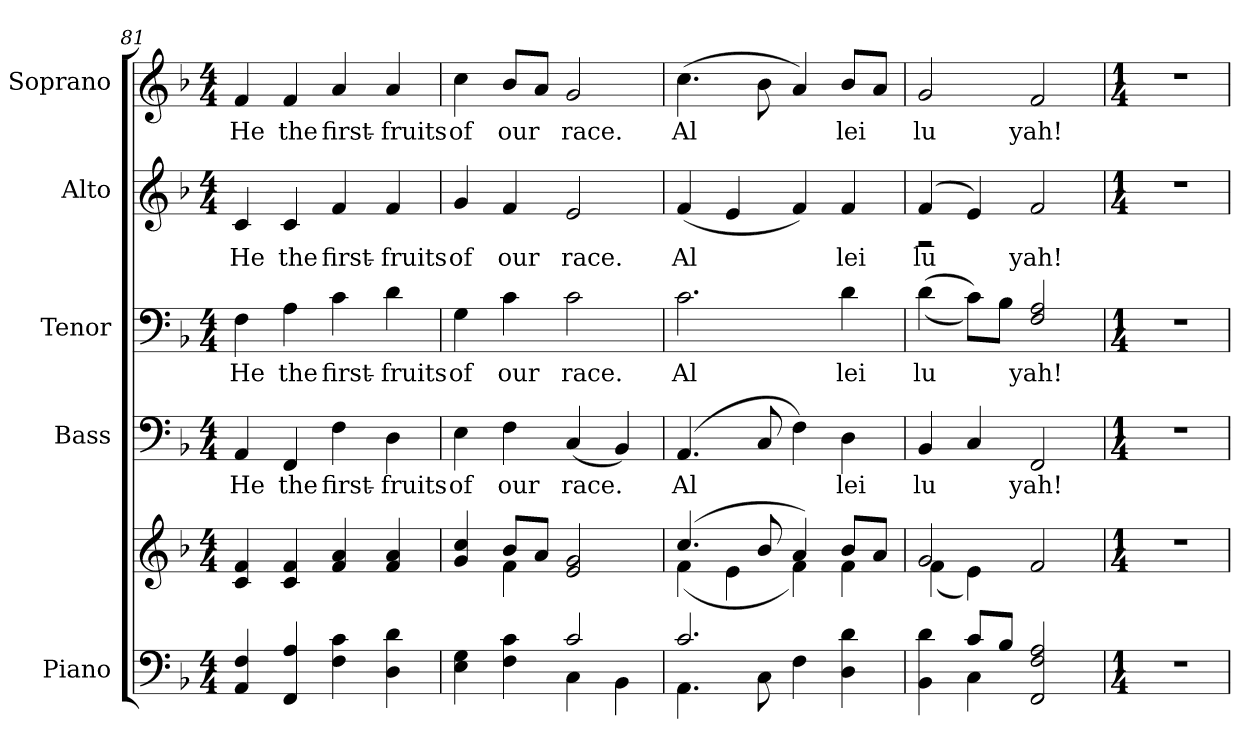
**kern	**kern	**kern	**text	**kern	**text	**kern	**text	**kern	**text
*part5	*part5	*part4	*part4	*part3	*part3	*part2	*part2	*part1	*part1
*staff6	*staff5	*staff4	*staff4	*staff3	*staff3	*staff2	*staff2	*staff1	*staff1
*I"Piano	*	*I"Bass	*	*I"Tenor	*	*I"Alto	*	*I"Soprano	*
*I'Pno.	*	*I'B.	*	*I'T.	*	*I'A.	*	*I'S.	*
!!LO:PB:g=z
*clefF4	*clefG2	*clefF4	*	*clefF4	*	*clefG2	*	*clefG2	*
*k[b-]	*k[b-]	*k[b-]	*	*k[b-]	*	*k[b-]	*	*k[b-]	*
*F:	*F:	*F:	*	*F:	*	*F:	*	*F:	*
*M4/4	*M4/4	*M4/4	*	*M4/4	*	*M4/4	*	*M4/4	*
=81	=81	=81	=81	=81	=81	=81	=81	=81	=81
!	!	!	!LO:LY:b:color=#000000	!	!	!	!	!	!
!	!	!	!	!	!LO:LY:b:color=#000000	!	!	!	!
!	!	!	!	!	!	!	!LO:LY:b:color=#000000	!	!
!	!	!	!	!	!	!	!	!	!LO:LY:b:color=#000000
4AAi/ 4Fi	4ci/ 4fi	4AAi/	He	4Fi\	He	4ci/	He	4fi/	He
!	!	!	!LO:LY:b:color=#000000	!	!	!	!	!	!
!	!	!	!	!	!LO:LY:b:color=#000000	!	!	!	!
!	!	!	!	!	!	!	!LO:LY:b:color=#000000	!	!
!	!	!	!	!	!	!	!	!	!LO:LY:b:color=#000000
4FFi/ 4Ai	4ci/ 4fi	4FFi/	the	4Ai\	the	4ci/	the	4fi/	the
!	!	!	!LO:LY:b:color=#000000	!	!	!	!	!	!
!	!	!	!	!	!LO:LY:b:color=#000000	!	!	!	!
!	!	!	!	!	!	!	!LO:LY:b:color=#000000	!	!
!	!	!	!	!	!	!	!	!	!LO:LY:b:color=#000000
4Fi\ 4ci	4fi/ 4ai	4Fi\	first-	4ci\	first-	4fi/	first-	4ai/	first-
!	!	!	!LO:LY:b:color=#000000	!	!	!	!	!	!
!	!	!	!	!	!LO:LY:b:color=#000000	!	!	!	!
!	!	!	!	!	!	!	!LO:LY:b:color=#000000	!	!
!	!	!	!	!	!	!	!	!	!LO:LY:b:color=#000000
4Di\ 4di	4fi/ 4ai	4Di\	-fruits	4di\	-fruits	4fi/	-fruits	4ai/	-fruits
=82	=82	=82	=82	=82	=82	=82	=82	=82	=82
*^	*^	*	*	*	*	*	*	*	*
!	!	!	!	!	!LO:LY:b:color=#000000	!	!	!	!	!	!
!	!	!	!	!	!	!	!LO:LY:b:color=#000000	!	!	!	!
!	!	!	!	!	!	!	!	!	!LO:LY:b:color=#000000	!	!
!	!	!	!	!	!	!	!	!	!	!	!LO:LY:b:color=#000000
4Ei\ 4Gi	2ryy	4gi/ 4cci	4ryy	4Ei\	of	4Gi\	of	4gi/	of	4cci\	of
!	!	!	!	!	!LO:LY:b:color=#000000	!	!	!	!	!	!
!	!	!	!	!	!	!	!LO:LY:b:color=#000000	!	!	!	!
!	!	!	!	!	!	!	!	!	!LO:LY:b:color=#000000	!	!
!	!	!	!	!	!	!	!	!	!	!	!LO:LY:b:color=#000000
4Fi\ 4ci	.	8b-i/L	4fi\	4Fi\	our	4ci\	our	4fi/	our	8b-i/L	our
.	.	8ai/J	.	.	.	.	.	.	.	8ai/J	.
!	!	!	!	!	!LO:LY:b:color=#000000	!	!	!	!	!	!
!	!	!	!	!	!	!	!LO:LY:b:color=#000000	!	!	!	!
!	!	!	!	!	!	!	!	!	!LO:LY:b:color=#000000	!	!
!	!	!	!	!	!	!	!	!	!	!	!LO:LY:b:color=#000000
2ci/	4Ci\	2ei/ 2gi	2ryy	(4Ci/	race.	2ci\	race.	2ei/	race.	2gi/	race.
.	4BB-i\	.	.	4BB-i/)	.	.	.	.	.	.	.
!!LO:PB:g=z
=83	=83	=83	=83	=83	=83	=83	=83	=83	=83	=83	=83
!	!	!	!	!	!LO:LY:b:color=#000000	!	!	!	!	!	!
!	!	!	!	!	!	!	!LO:LY:b:color=#000000	!	!	!	!
!	!	!	!	!	!	!	!	!	!LO:LY:b:color=#000000	!	!
!	!	!	!	!	!	!	!	!	!	!	!LO:LY:b:color=#000000
2.ci/	4.AAi\	(4.cci/	(4fi\	(4.AAi/	Al	2.ci\	Al	(4fi/	Al	(4.cci\	Al
.	.	.	4ei\	.	.	.	.	4ei/	.	.	.
.	8Ci\	8b-i/	.	8Ci/	.	.	.	.	.	8b-i\	.
.	4Fi\	4ai/)	4fi\)	4Fi\)	.	.	.	4fi/)	.	4ai/)	.
!	!	!	!	!	!LO:LY:b:color=#000000	!	!	!	!	!	!
!	!	!	!	!	!	!	!LO:LY:b:color=#000000	!	!	!	!
!	!	!	!	!	!	!	!	!	!LO:LY:b:color=#000000	!	!
!	!	!	!	!	!	!	!	!	!	!	!LO:LY:b:color=#000000
4Di\ 4di	4ryy	8b-i/L	4fi\	4Di\	lei	4di\	lei	4fi/	lei	8b-i/L	lei
.	.	8ai/J	.	.	.	.	.	.	.	8ai/J	.
=84	=84	=84	=84	=84	=84	=84	=84	=84	=84	=84	=84
!	!	!	!	!	!LO:LY:b:color=#000000	!	!	!	!	!	!
!	!	!	!	!	!	!	!LO:LY:b:color=#000000	!	!	!	!
!	!	!	!	!	!	!	!	!	!LO:LY:b:color=#000000	!	!
*	*	*	*	*	*	*	*	*^	*	*	*
!	!	!	!	!	!	!	!	!	!	!	!	!LO:LY:b:color=#000000
4BB-i\ 4di	4ryy	2gi/	(4fi\	4BB-i/	lu	((4di\	lu	(4fi/	2r	lu	2gi/	lu
8ci/L	4Ci\	.	4ei\)	4Ci/	.	8ci\L))	.	4ei/)	.	.	.	.
8B-i/J	.	.	.	.	.	8B-i\J	.	.	.	.	.	.
!	!	!	!	!	!LO:LY:b:color=#000000	!	!	!	!	!	!	!
!	!	!	!	!	!	!	!LO:LY:b:color=#000000	!	!	!	!	!
!	!	!	!	!	!	!	!	!	!	!LO:LY:b:color=#000000	!	!
!	!	!	!	!	!	!	!	!	!	!	!	!LO:LY:b:color=#000000
2FFi/ 2Fi 2Ai	2ryy	2fi/	2ryy	2FFi/	yah!	2Fi/ 2Ai	yah!	2fi/	2ryy	yah!	2fi/	yah!
*v	*v	*	*	*	*	*	*	*v	*v	*	*	*
*	*v	*v	*	*	*	*	*	*	*	*
!!LO:PB:g=z
=85	=85	=85	=85	=85	=85	=85	=85	=85	=85
*M1/4	*M1/4	*M1/4	*	*M1/4	*	*M1/4	*	*M1/4	*
*^	*^	*	*	*	*	*^	*	*	*
!LO:N:vis=1	!	!LO:N:vis=1	!	!LO:N:vis=1	!	!LO:N:vis=1	!	!LO:N:vis=1	!	!	!LO:N:vis=1	!
*v	*v	*	*	*	*	*	*	*v	*v	*	*	*
*	*v	*v	*	*	*	*	*	*	*	*
4r	4r	4r	.	4r	.	4r	.	4r	.
=	=	=	=	=	=	=	=	=	=
*-	*-	*-	*-	*-	*-	*-	*-	*-	*-
